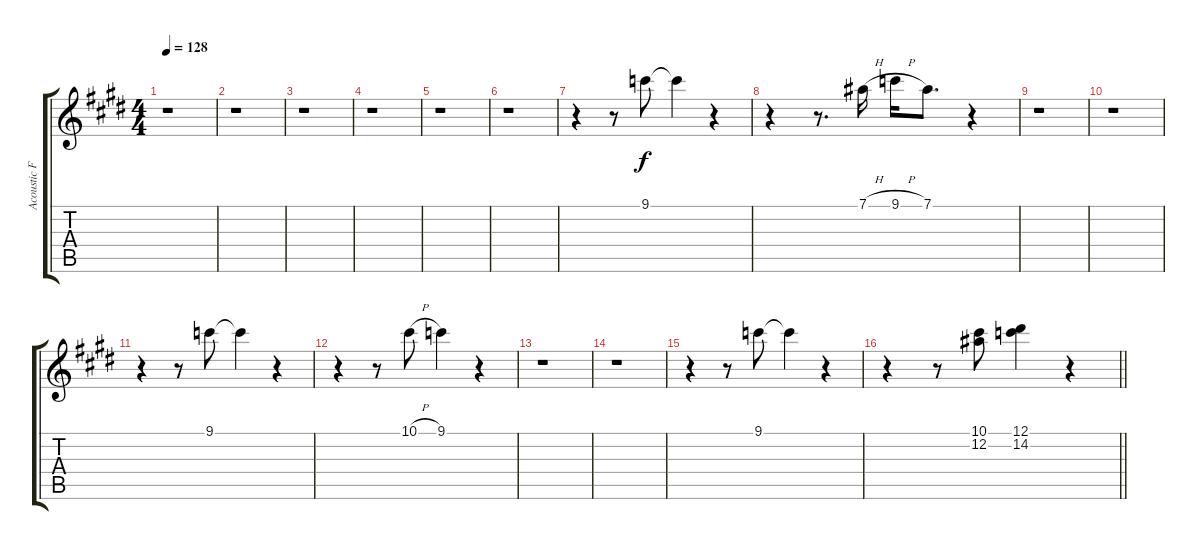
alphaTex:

\track ("Acoustic Fills" "Acoustic F") {instrument acousticguitarsteel}
\staff {score tabs}
\tuning (Eb4 Bb3 Gb3 Db3 Ab2 Eb2) {hide}
\ts (4 4)
\tempo 128
\clef g2
\ks e
r.1{dy f instrument acousticguitarsteel} |
\ks c#minor
r.1 |
r.1 |
r.1 |
\ks e
r.1 |
\ks c#minor
r.1 |
r.4 r.8 9.1.8 9.1{t}.4 r.4 |
r.4 r.8{d} 7.1{h}.16 9.1{h}.16 7.1.8{d} r.4 |
\ks e
r.1 |
\ks c#minor
r.1 |
r.4 r.8 9.1.8 9.1{t}.4 r.4 |
r.4 r.8 10.1{h}.8 9.1.4 r.4 |
\ks e
r.1 |
\ks c#minor
r.1 |
r.4 r.8 9.1.8 9.1{t}.4 r.4 |
\barLineRight lightlight
r.4 r.8 (10.1 12.2).8 (12.1 14.2).4 r.4
